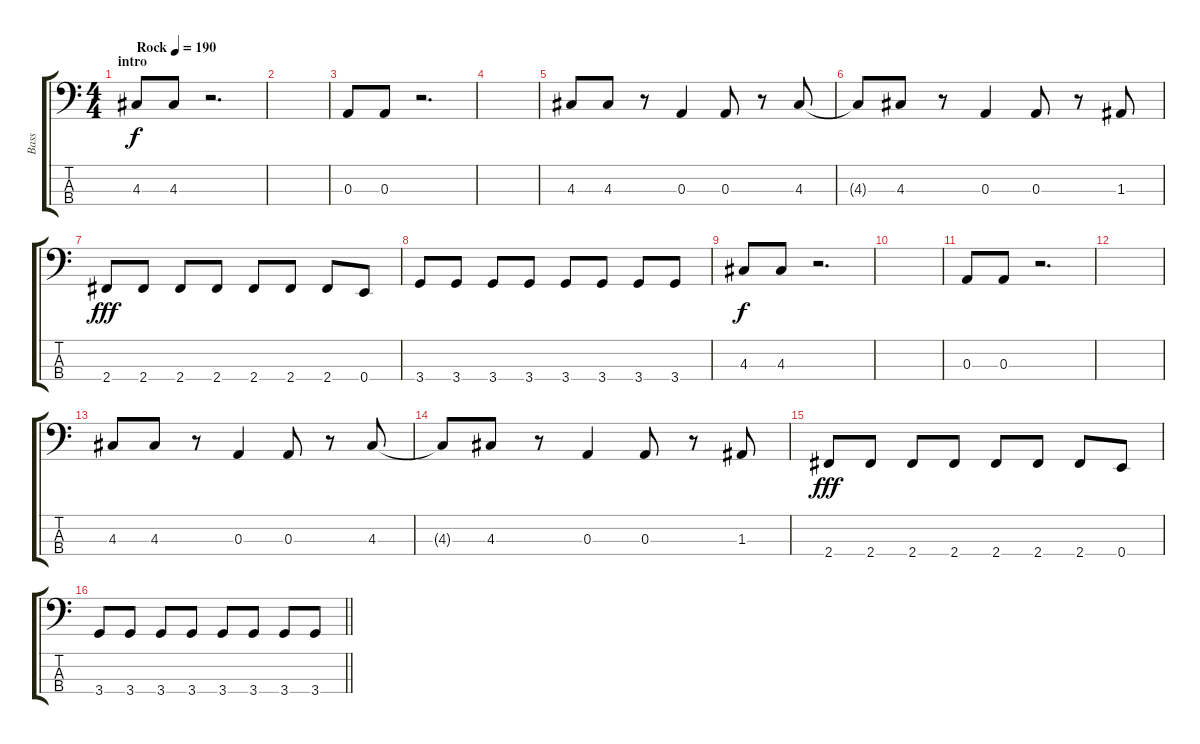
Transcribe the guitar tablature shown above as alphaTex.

\track ("Bass" "Bass") {instrument electricbassfinger}
\staff {score tabs}
\tuning (G2 D2 A1 E1) {hide}
\ts (4 4)
\section ("" "intro")
\tempo (190 "Rock")
\clef f4
\ks c
4.3.8{dy f instrument electricbassfinger} 4.3.8 r.2{d} |
|
0.3.8 0.3.8 r.2{d} |
|
4.3.8 4.3.8 r.8 0.3.4 0.3.8 r.8 4.3.8 |
4.3{t}.8 4.3.8 r.8 0.3.4 0.3.8 r.8 1.3.8 |
2.4.8{dy fff} 2.4.8 2.4.8 2.4.8 2.4.8 2.4.8 2.4.8 0.4.8 |
3.4.8 3.4.8 3.4.8 3.4.8 3.4.8 3.4.8 3.4.8 3.4.8 |
4.3.8{dy f} 4.3.8 r.2{d} |
|
0.3.8 0.3.8 r.2{d} |
|
4.3.8 4.3.8 r.8 0.3.4 0.3.8 r.8 4.3.8 |
4.3{t}.8 4.3.8 r.8 0.3.4 0.3.8 r.8 1.3.8 |
2.4.8{dy fff} 2.4.8 2.4.8 2.4.8 2.4.8 2.4.8 2.4.8 0.4.8 |
\barLineRight lightlight
3.4.8 3.4.8 3.4.8 3.4.8 3.4.8 3.4.8 3.4.8 3.4.8
